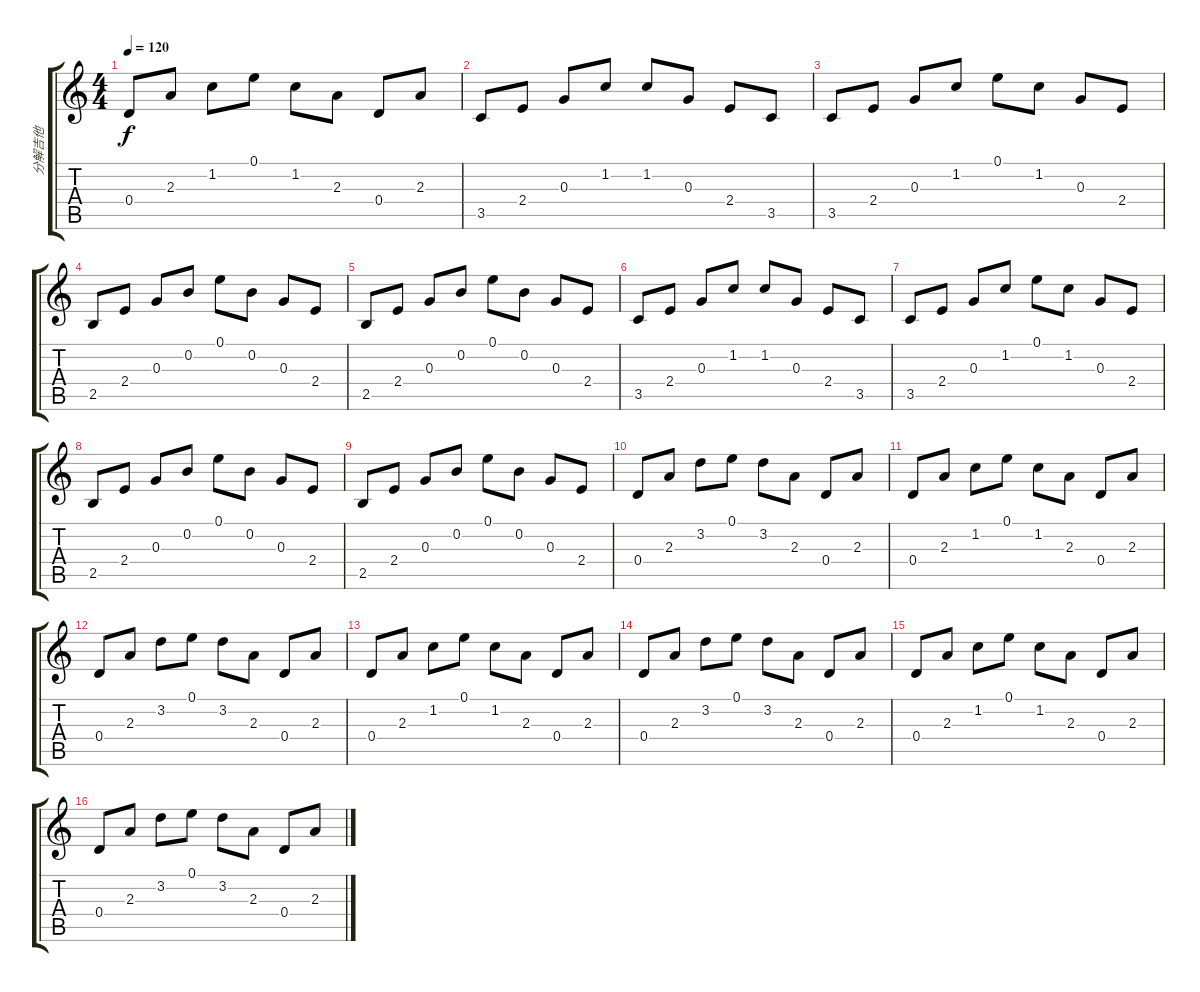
\track ("分解吉他" "分解吉他") {instrument acousticguitarnylon}
\staff {score tabs}
\tuning (E4 B3 G3 D3 A2 E2) {hide}
\ts (4 4)
\tempo 120
\clef g2
\ks c
0.4.8{dy f} 2.3.8 1.2.8 0.1.8 1.2.8 2.3.8 0.4.8 2.3.8 |
3.5.8 2.4.8 0.3.8 1.2.8 1.2.8 0.3.8 2.4.8 3.5.8 |
3.5.8 2.4.8 0.3.8 1.2.8 0.1.8 1.2.8 0.3.8 2.4.8 |
2.5.8 2.4.8 0.3.8 0.2.8 0.1.8 0.2.8 0.3.8 2.4.8 |
2.5.8 2.4.8 0.3.8 0.2.8 0.1.8 0.2.8 0.3.8 2.4.8 |
3.5.8 2.4.8 0.3.8 1.2.8 1.2.8 0.3.8 2.4.8 3.5.8 |
3.5.8 2.4.8 0.3.8 1.2.8 0.1.8 1.2.8 0.3.8 2.4.8 |
2.5.8 2.4.8 0.3.8 0.2.8 0.1.8 0.2.8 0.3.8 2.4.8 |
2.5.8 2.4.8 0.3.8 0.2.8 0.1.8 0.2.8 0.3.8 2.4.8 |
0.4.8 2.3.8 3.2.8 0.1.8 3.2.8 2.3.8 0.4.8 2.3.8 |
0.4.8 2.3.8 1.2.8 0.1.8 1.2.8 2.3.8 0.4.8 2.3.8 |
0.4.8 2.3.8 3.2.8 0.1.8 3.2.8 2.3.8 0.4.8 2.3.8 |
0.4.8 2.3.8 1.2.8 0.1.8 1.2.8 2.3.8 0.4.8 2.3.8 |
0.4.8 2.3.8 3.2.8 0.1.8 3.2.8 2.3.8 0.4.8 2.3.8 |
0.4.8 2.3.8 1.2.8 0.1.8 1.2.8 2.3.8 0.4.8 2.3.8 |
0.4.8 2.3.8 3.2.8 0.1.8 3.2.8 2.3.8 0.4.8 2.3.8
